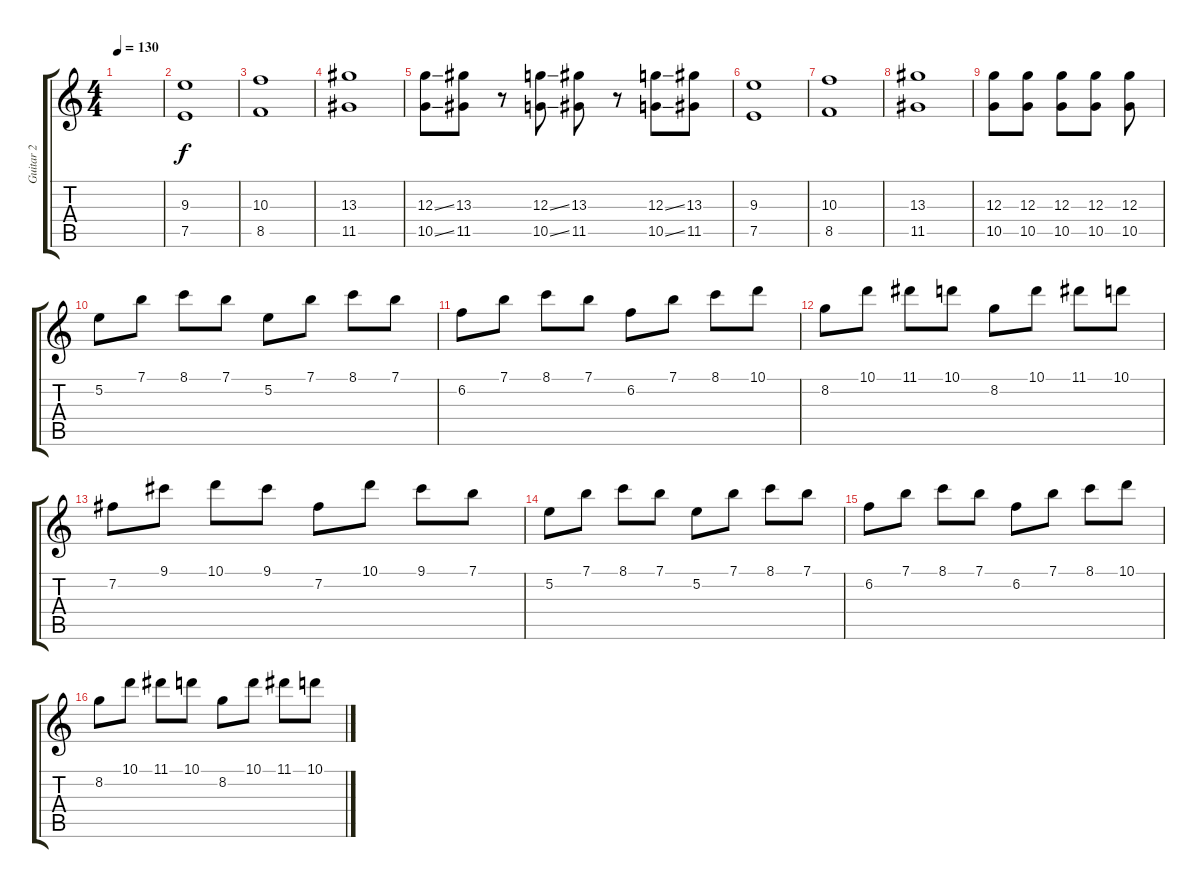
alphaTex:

\track ("Guitar 2" "Guitar 2") {instrument distortionguitar}
\staff {score tabs}
\tuning (E4 B3 G3 D3 A2 E2) {hide}
\ts (4 4)
\tempo 130
\clef g2
\ks c
|
(9.3 7.5).1 |
(10.3 8.5).1 |
(13.3 11.5).1 |
(12.3{ss} 10.5{ss}).8 (13.3 11.5).8 r.8 (12.3{ss} 10.5{ss}).8 (13.3 11.5).8 r.8 (12.3{ss} 10.5{ss}).8 (13.3 11.5).8 |
(9.3 7.5).1 |
(10.3 8.5).1 |
(13.3 11.5).1 |
(12.3 10.5).8 (12.3 10.5).8 (12.3 10.5).8 (12.3 10.5).8 (12.3 10.5).8 |
5.2.8 7.1.8 8.1.8 7.1.8 5.2.8 7.1.8 8.1.8 7.1.8 |
6.2.8 7.1.8 8.1.8 7.1.8 6.2.8 7.1.8 8.1.8 10.1.8 |
8.2.8 10.1.8 11.1.8 10.1.8 8.2.8 10.1.8 11.1.8 10.1.8 |
7.2.8 9.1.8 10.1.8 9.1.8 7.2.8 10.1.8 9.1.8 7.1.8 |
5.2.8 7.1.8 8.1.8 7.1.8 5.2.8 7.1.8 8.1.8 7.1.8 |
6.2.8 7.1.8 8.1.8 7.1.8 6.2.8 7.1.8 8.1.8 10.1.8 |
8.2.8 10.1.8 11.1.8 10.1.8 8.2.8 10.1.8 11.1.8 10.1.8
